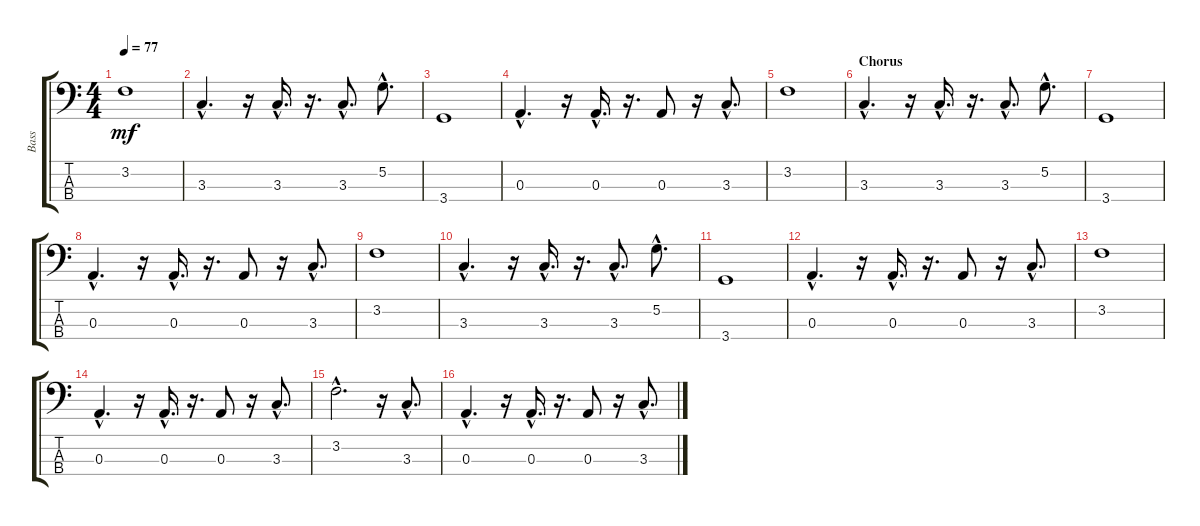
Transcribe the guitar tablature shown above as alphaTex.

\track ("Bass" "Bass") {instrument electricbassfinger}
\staff {score tabs}
\tuning (G2 D2 A1 E1) {hide}
\ts (4 4)
\tempo 77
\clef f4
\ks c
3.2.1{dy mf} |
3.3{hac}.4{d} r.16 3.3{hac}.16{d} r.16{d} 3.3{hac}.8{d} 5.2{hac}.8{d} |
3.4.1 |
0.3{hac}.4{d} r.16 0.3{hac}.16{d} r.16{d} 0.3.8 r.16 3.3{hac}.8{d} |
3.2.1 |
\section ("" "Chorus")
3.3{hac}.4{d} r.16 3.3{hac}.16{d} r.16{d} 3.3{hac}.8{d} 5.2{hac}.8{d} |
3.4.1 |
0.3{hac}.4{d} r.16 0.3{hac}.16{d} r.16{d} 0.3.8 r.16 3.3{hac}.8{d} |
3.2.1 |
3.3{hac}.4{d} r.16 3.3{hac}.16{d} r.16{d} 3.3{hac}.8{d} 5.2{hac}.8{d} |
3.4.1 |
0.3{hac}.4{d} r.16 0.3{hac}.16{d} r.16{d} 0.3.8 r.16 3.3{hac}.8{d} |
3.2.1 |
0.3{hac}.4{d} r.16 0.3{hac}.16{d} r.16{d} 0.3.8 r.16 3.3{hac}.8{d} |
3.2{hac}.2{d} r.16 3.3{hac}.8{d} |
0.3{hac}.4{d} r.16 0.3{hac}.16{d} r.16{d} 0.3.8 r.16 3.3{hac}.8{d}
